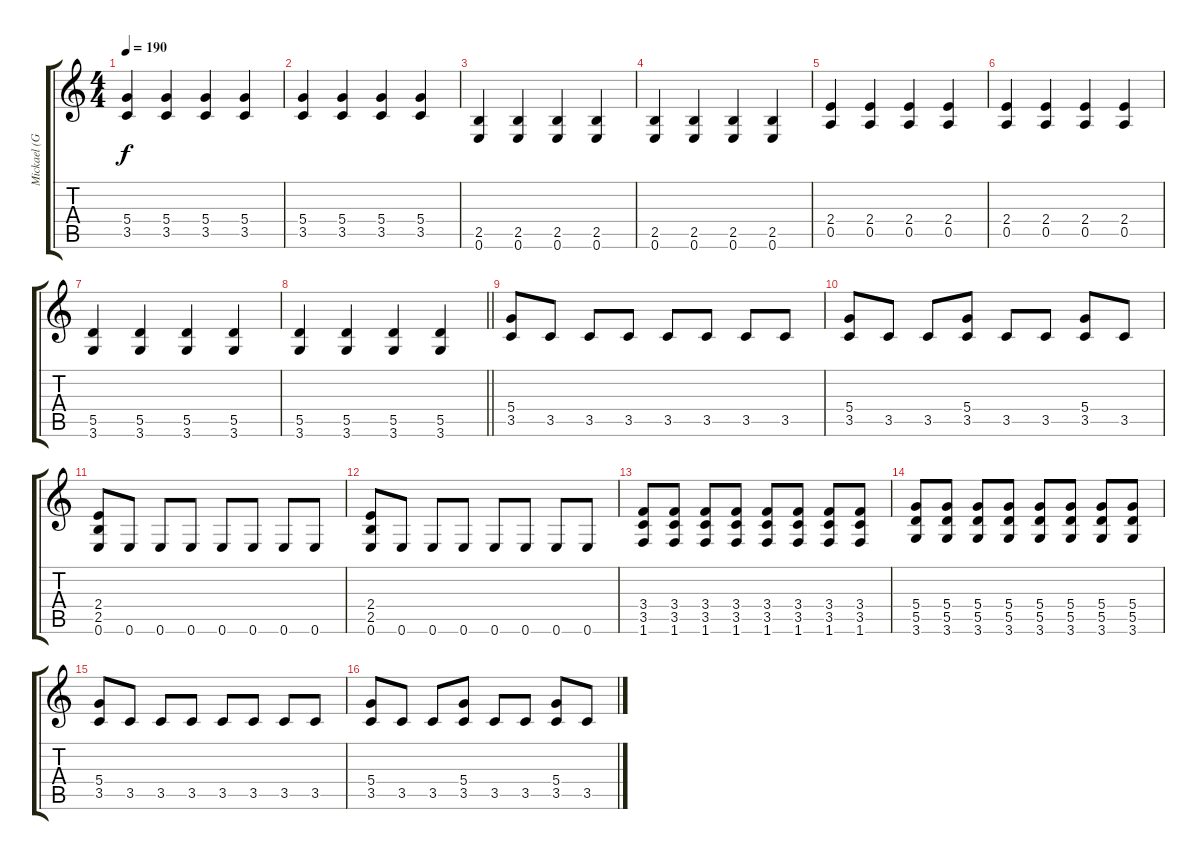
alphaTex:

\track ("Mickael (Guitare_02)" "Mickael (G") {instrument distortionguitar}
\staff {score tabs}
\tuning (E4 B3 G3 D3 A2 E2) {hide}
\ts (4 4)
\tempo 190
\clef g2
\ks c
(5.4 3.5).4{dy f} (5.4 3.5).4 (5.4 3.5).4 (5.4 3.5).4 |
(5.4 3.5).4 (5.4 3.5).4 (5.4 3.5).4 (5.4 3.5).4 |
(2.5 0.6).4 (2.5 0.6).4 (2.5 0.6).4 (2.5 0.6).4 |
(2.5 0.6).4 (2.5 0.6).4 (2.5 0.6).4 (2.5 0.6).4 |
(2.4 0.5).4 (2.4 0.5).4 (2.4 0.5).4 (2.4 0.5).4 |
(2.4 0.5).4 (2.4 0.5).4 (2.4 0.5).4 (2.4 0.5).4 |
(5.5 3.6).4 (5.5 3.6).4 (5.5 3.6).4 (5.5 3.6).4 |
\barLineRight lightlight
(5.5 3.6).4 (5.5 3.6).4 (5.5 3.6).4 (5.5 3.6).4 |
(5.4 3.5).8 3.5.8 3.5.8 3.5.8 3.5.8 3.5.8 3.5.8 3.5.8 |
(5.4 3.5).8 3.5.8 3.5.8 (5.4 3.5).8 3.5.8 3.5.8 (5.4 3.5).8 3.5.8 |
(2.4 2.5 0.6).8 0.6.8 0.6.8 0.6.8 0.6.8 0.6.8 0.6.8 0.6.8 |
(2.4 2.5 0.6).8 0.6.8 0.6.8 0.6.8 0.6.8 0.6.8 0.6.8 0.6.8 |
(3.4 3.5 1.6).8 (3.4 3.5 1.6).8 (3.4 3.5 1.6).8 (3.4 3.5 1.6).8 (3.4 3.5 1.6).8 (3.4 3.5 1.6).8 (3.4 3.5 1.6).8 (3.4 3.5 1.6).8 |
(5.4 5.5 3.6).8 (5.4 5.5 3.6).8 (5.4 5.5 3.6).8 (5.4 5.5 3.6).8 (5.4 5.5 3.6).8 (5.4 5.5 3.6).8 (5.4 5.5 3.6).8 (5.4 5.5 3.6).8 |
(5.4 3.5).8 3.5.8 3.5.8 3.5.8 3.5.8 3.5.8 3.5.8 3.5.8 |
(5.4 3.5).8 3.5.8 3.5.8 (5.4 3.5).8 3.5.8 3.5.8 (5.4 3.5).8 3.5.8
